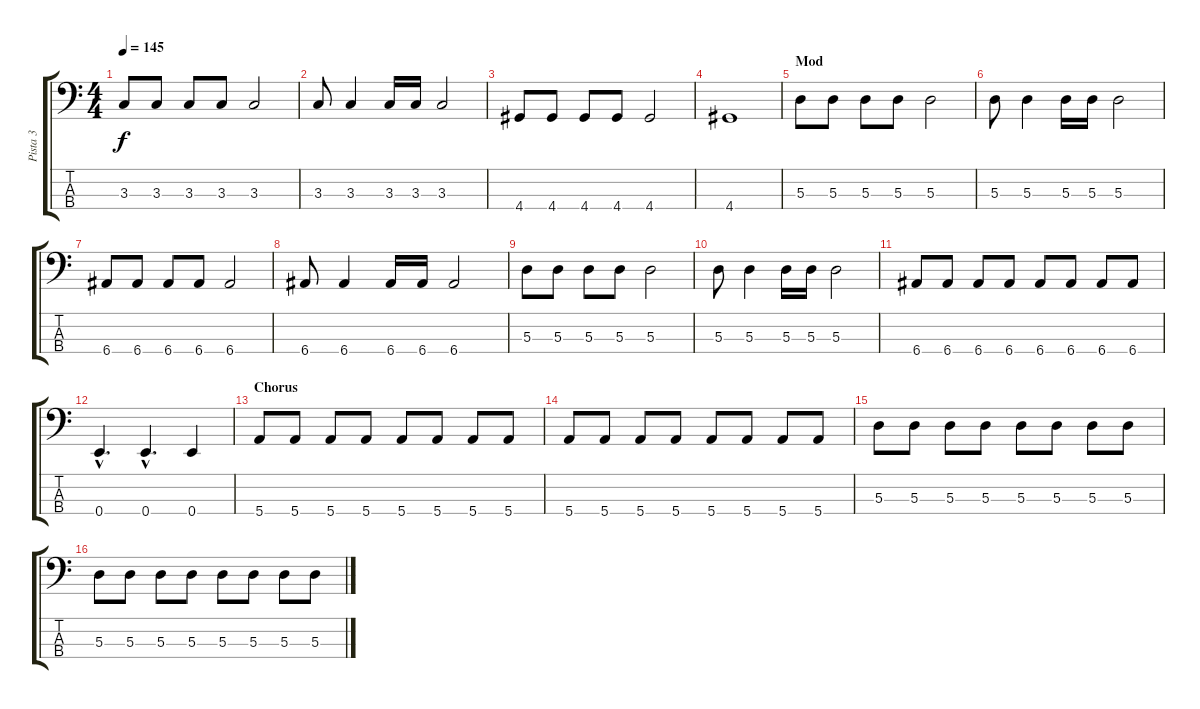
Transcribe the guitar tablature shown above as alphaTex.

\track ("Pista 3" "Pista 3") {instrument electricbasspick}
\staff {score tabs}
\tuning (G2 D2 A1 E1) {hide}
\ts (4 4)
\tempo 145
\clef f4
\ks c
3.3.8{dy f} 3.3.8 3.3.8 3.3.8 3.3.2 |
3.3.8 3.3.4 3.3.16 3.3.16 3.3.2 |
4.4.8 4.4.8 4.4.8 4.4.8 4.4.2 |
4.4.1 |
\section ("" "Mod")
5.3.8 5.3.8 5.3.8 5.3.8 5.3.2 |
5.3.8 5.3.4 5.3.16 5.3.16 5.3.2 |
6.4.8 6.4.8 6.4.8 6.4.8 6.4.2 |
6.4.8 6.4.4 6.4.16 6.4.16 6.4.2 |
5.3.8 5.3.8 5.3.8 5.3.8 5.3.2 |
5.3.8 5.3.4 5.3.16 5.3.16 5.3.2 |
6.4.8 6.4.8 6.4.8 6.4.8 6.4.8 6.4.8 6.4.8 6.4.8 |
0.4{hac}.4{d} 0.4{hac}.4{d} 0.4.4 |
\section ("" "Chorus")
5.4.8 5.4.8 5.4.8 5.4.8 5.4.8 5.4.8 5.4.8 5.4.8 |
5.4.8 5.4.8 5.4.8 5.4.8 5.4.8 5.4.8 5.4.8 5.4.8 |
5.3.8 5.3.8 5.3.8 5.3.8 5.3.8 5.3.8 5.3.8 5.3.8 |
5.3.8 5.3.8 5.3.8 5.3.8 5.3.8 5.3.8 5.3.8 5.3.8
